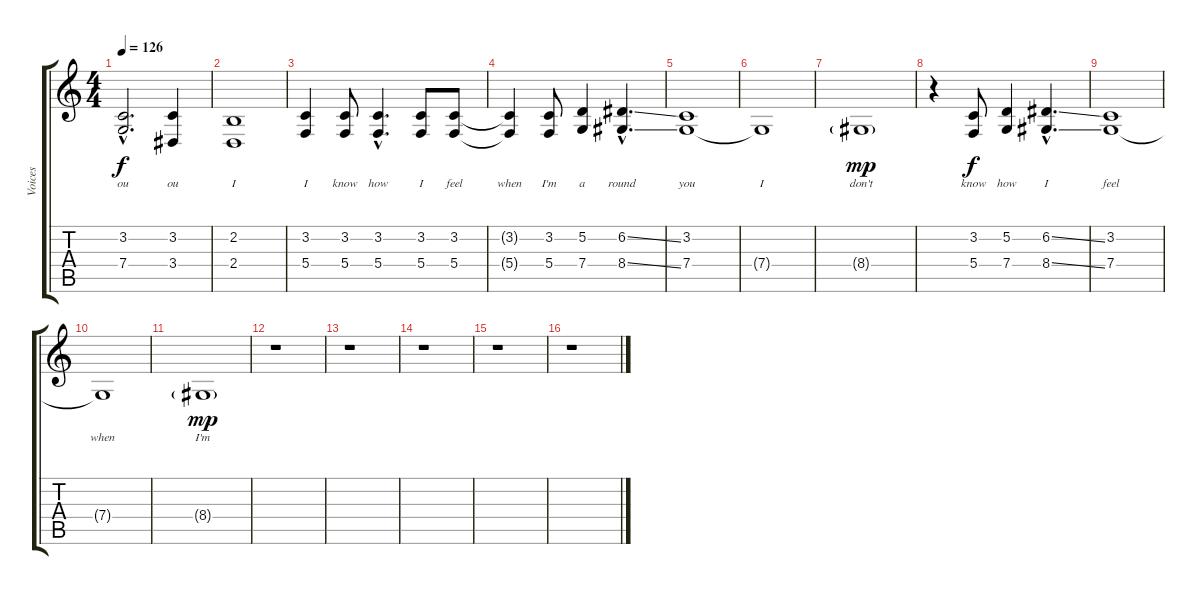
\track ("Voices" "Voices") {instrument acousticgrandpiano}
\staff {score tabs}
\tuning (D4 A3 F3 C3 G2 C2) {hide}
\ts (4 4)
\tempo 126
\clef g2
\ks c
(3.2{hac} 7.4{hac}).2{d lyrics (0 "ou") lyrics (1 "") lyrics (2 "") lyrics (3 "") lyrics (4 "") dy f} (3.2 3.4).4{lyrics (0 "ou") lyrics (1 "") lyrics (2 "") lyrics (3 "") lyrics (4 "")} |
(2.2 2.4).1{lyrics (0 "I") lyrics (1 "") lyrics (2 "") lyrics (3 "") lyrics (4 "")} |
(3.2 5.4).4{lyrics (0 "I") lyrics (1 "") lyrics (2 "") lyrics (3 "") lyrics (4 "")} (3.2 5.4).8{lyrics (0 "know") lyrics (1 "") lyrics (2 "") lyrics (3 "") lyrics (4 "")} (3.2{hac} 5.4{hac}).4{d lyrics (0 "how") lyrics (1 "") lyrics (2 "") lyrics (3 "") lyrics (4 "")} (3.2 5.4).8{lyrics (0 "I") lyrics (1 "") lyrics (2 "") lyrics (3 "") lyrics (4 "")} (3.2 5.4).8{lyrics (0 "feel") lyrics (1 "") lyrics (2 "") lyrics (3 "") lyrics (4 "")} |
(3.2{t} 5.4{t}).4{lyrics (0 "when") lyrics (1 "") lyrics (2 "") lyrics (3 "") lyrics (4 "")} (3.2 5.4).8{lyrics (0 "I'm") lyrics (1 "") lyrics (2 "") lyrics (3 "") lyrics (4 "")} (5.2 7.4).4{lyrics (0 "a") lyrics (1 "") lyrics (2 "") lyrics (3 "") lyrics (4 "")} (6.2{ss hac} 8.4{ss hac}).4{d lyrics (0 "round") lyrics (1 "") lyrics (2 "") lyrics (3 "") lyrics (4 "")} |
(3.2 7.4).1{lyrics (0 "you") lyrics (1 "") lyrics (2 "") lyrics (3 "") lyrics (4 "")} |
7.4{t}.1{lyrics (0 "I") lyrics (1 "") lyrics (2 "") lyrics (3 "") lyrics (4 "")} |
8.4{g}.1{lyrics (0 "don't") lyrics (1 "") lyrics (2 "") lyrics (3 "") lyrics (4 "") dy mp} |
r.4 (3.2 5.4).8{lyrics (0 "know") lyrics (1 "") lyrics (2 "") lyrics (3 "") lyrics (4 "") dy f} (5.2 7.4).4{lyrics (0 "how") lyrics (1 "") lyrics (2 "") lyrics (3 "") lyrics (4 "")} (6.2{ss hac} 8.4{ss hac}).4{d lyrics (0 "I") lyrics (1 "") lyrics (2 "") lyrics (3 "") lyrics (4 "")} |
(3.2 7.4).1{lyrics (0 "feel") lyrics (1 "") lyrics (2 "") lyrics (3 "") lyrics (4 "")} |
7.4{t}.1{lyrics (0 "when") lyrics (1 "") lyrics (2 "") lyrics (3 "") lyrics (4 "")} |
8.4{g}.1{lyrics (0 "I'm") lyrics (1 "") lyrics (2 "") lyrics (3 "") lyrics (4 "") dy mp} |
r.1 |
r.1 |
r.1 |
r.1 |
r.1
